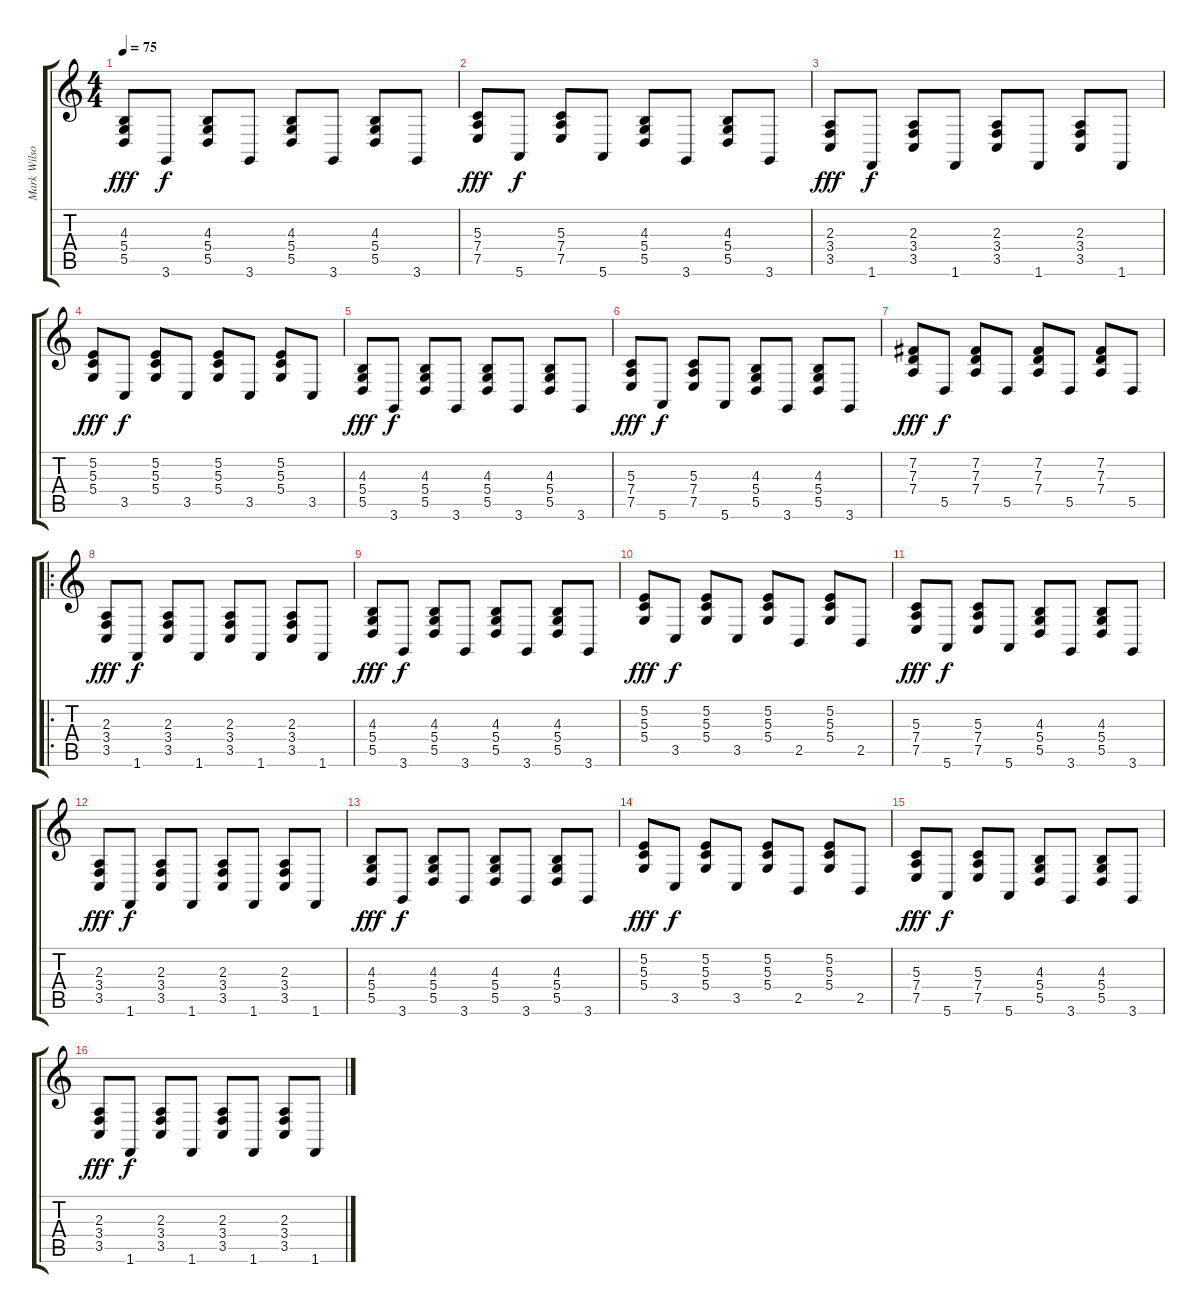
\track ("Mark Wilson" "Mark Wilso") {instrument electricgrandpiano}
\staff {score tabs}
\tuning (E4 B3 G3 D3 A2 E2) {hide}
\ts (4 4)
\tempo 75
\clef g2
\ks c
(4.3 5.4 5.5).8{dy fff} 3.6.8{dy f} (4.3 5.4 5.5).8 3.6.8 (4.3 5.4 5.5).8 3.6.8 (4.3 5.4 5.5).8 3.6.8 |
(5.3 7.4 7.5).8{dy fff} 5.6.8{dy f} (5.3 7.4 7.5).8 5.6.8 (4.3 5.4 5.5).8 3.6.8 (4.3 5.4 5.5).8 3.6.8 |
(2.3 3.4 3.5).8{dy fff} 1.6.8{dy f} (2.3 3.4 3.5).8 1.6.8 (2.3 3.4 3.5).8 1.6.8 (2.3 3.4 3.5).8 1.6.8 |
(5.2 5.3 5.4).8{dy fff} 3.5.8{dy f} (5.2 5.3 5.4).8 3.5.8 (5.2 5.3 5.4).8 3.5.8 (5.2 5.3 5.4).8 3.5.8 |
(4.3 5.4 5.5).8{dy fff} 3.6.8{dy f} (4.3 5.4 5.5).8 3.6.8 (4.3 5.4 5.5).8 3.6.8 (4.3 5.4 5.5).8 3.6.8 |
(5.3 7.4 7.5).8{dy fff} 5.6.8{dy f} (5.3 7.4 7.5).8 5.6.8 (4.3 5.4 5.5).8 3.6.8 (4.3 5.4 5.5).8 3.6.8 |
(7.2 7.3 7.4).8{dy fff} 5.5.8{dy f} (7.2 7.3 7.4).8 5.5.8 (7.2 7.3 7.4).8 5.5.8 (7.2 7.3 7.4).8 5.5.8 |
\ro
(2.3 3.4 3.5).8{dy fff} 1.6.8{dy f} (2.3 3.4 3.5).8 1.6.8 (2.3 3.4 3.5).8 1.6.8 (2.3 3.4 3.5).8 1.6.8 |
(4.3 5.4 5.5).8{dy fff} 3.6.8{dy f} (4.3 5.4 5.5).8 3.6.8 (4.3 5.4 5.5).8 3.6.8 (4.3 5.4 5.5).8 3.6.8 |
(5.2 5.3 5.4).8{dy fff} 3.5.8{dy f} (5.2 5.3 5.4).8 3.5.8 (5.2 5.3 5.4).8 2.5.8 (5.2 5.3 5.4).8 2.5.8 |
(5.3 7.4 7.5).8{dy fff} 5.6.8{dy f} (5.3 7.4 7.5).8 5.6.8 (4.3 5.4 5.5).8 3.6.8 (4.3 5.4 5.5).8 3.6.8 |
(2.3 3.4 3.5).8{dy fff} 1.6.8{dy f} (2.3 3.4 3.5).8 1.6.8 (2.3 3.4 3.5).8 1.6.8 (2.3 3.4 3.5).8 1.6.8 |
(4.3 5.4 5.5).8{dy fff} 3.6.8{dy f} (4.3 5.4 5.5).8 3.6.8 (4.3 5.4 5.5).8 3.6.8 (4.3 5.4 5.5).8 3.6.8 |
(5.2 5.3 5.4).8{dy fff} 3.5.8{dy f} (5.2 5.3 5.4).8 3.5.8 (5.2 5.3 5.4).8 2.5.8 (5.2 5.3 5.4).8 2.5.8 |
(5.3 7.4 7.5).8{dy fff} 5.6.8{dy f} (5.3 7.4 7.5).8 5.6.8 (4.3 5.4 5.5).8 3.6.8 (4.3 5.4 5.5).8 3.6.8 |
(2.3 3.4 3.5).8{dy fff} 1.6.8{dy f} (2.3 3.4 3.5).8 1.6.8 (2.3 3.4 3.5).8 1.6.8 (2.3 3.4 3.5).8 1.6.8
